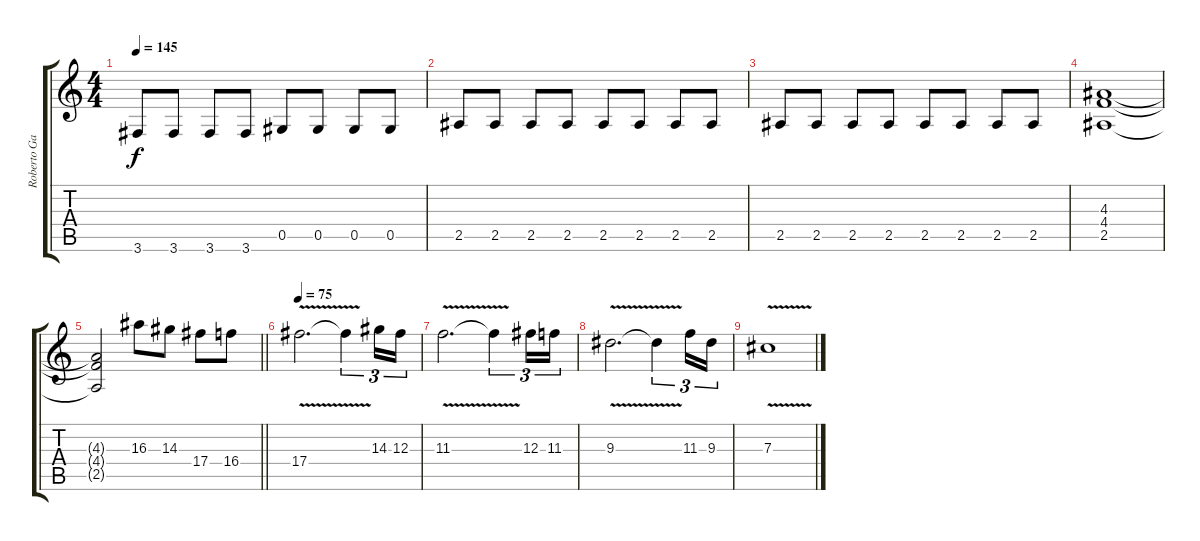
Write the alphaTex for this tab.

\track ("Roberto García" "Roberto Ga") {instrument distortionguitar}
\staff {score tabs}
\tuning (Eb4 Bb3 Gb3 Db3 Ab2 Eb2) {hide}
\ts (4 4)
\tempo 145
\clef g2
\ks c
3.6.8{dy f} 3.6.8 3.6.8 3.6.8 0.5.8 0.5.8 0.5.8 0.5.8 |
2.5.8 2.5.8 2.5.8 2.5.8 2.5.8 2.5.8 2.5.8 2.5.8 |
2.5.8 2.5.8 2.5.8 2.5.8 2.5.8 2.5.8 2.5.8 2.5.8 |
(4.3 4.4 2.5).1 |
\barLineRight lightlight
(4.3{t} 4.4{t} 2.5{t}).2 16.3.8 14.3.8 17.4.8 16.4.8 |
\tempo 75
17.4{v}.2{d} 17.4{t}.4{tu (3 2)} 14.3.16{tu (3 2)} 12.3.16{tu (3 2)} |
11.3{v}.2{d} 11.3{t}.4{tu (3 2)} 12.3.16{tu (3 2)} 11.3.16{tu (3 2)} |
9.3{v}.2{d} 9.3{t}.4{tu (3 2)} 11.3.16{tu (3 2)} 9.3.16{tu (3 2)} |
7.3{v}.1
